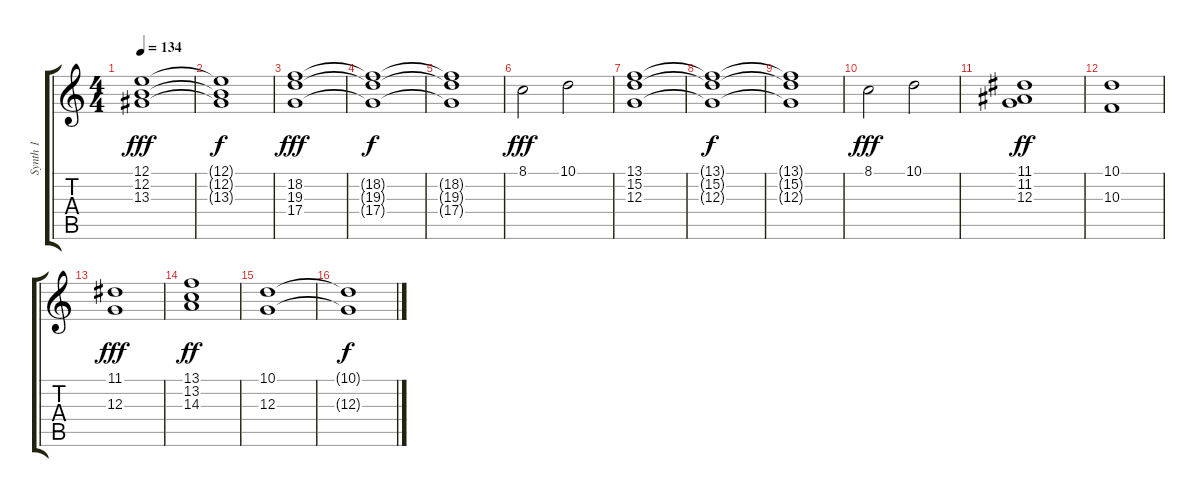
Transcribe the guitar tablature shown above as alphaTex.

\track ("Synth 1" "Synth 1") {instrument pad2warm}
\staff {score tabs}
\tuning (E4 B3 G3 D3 A2 E2) {hide}
\ts (4 4)
\tempo 134
\clef g2
\ks c
(12.1 12.2 13.3).1{dy fff} |
(12.1{t} 12.2{t} 13.3{t}).1{dy f} |
(18.2 19.3 17.4).1{dy fff} |
(18.2{t} 19.3{t} 17.4{t}).1{dy f} |
(18.2{t} 19.3{t} 17.4{t}).1 |
8.1.2{dy fff} 10.1.2 |
(13.1 15.2 12.3).1 |
(13.1{t} 15.2{t} 12.3{t}).1{dy f} |
(13.1{t} 15.2{t} 12.3{t}).1 |
8.1.2{dy fff} 10.1.2 |
(11.1 11.2 12.3).1{dy ff} |
(10.1 10.3).1 |
(11.1 12.3).1{dy fff} |
(13.1 13.2 14.3).1{dy ff} |
(10.1 12.3).1 |
(10.1{t} 12.3{t}).1{dy f}
